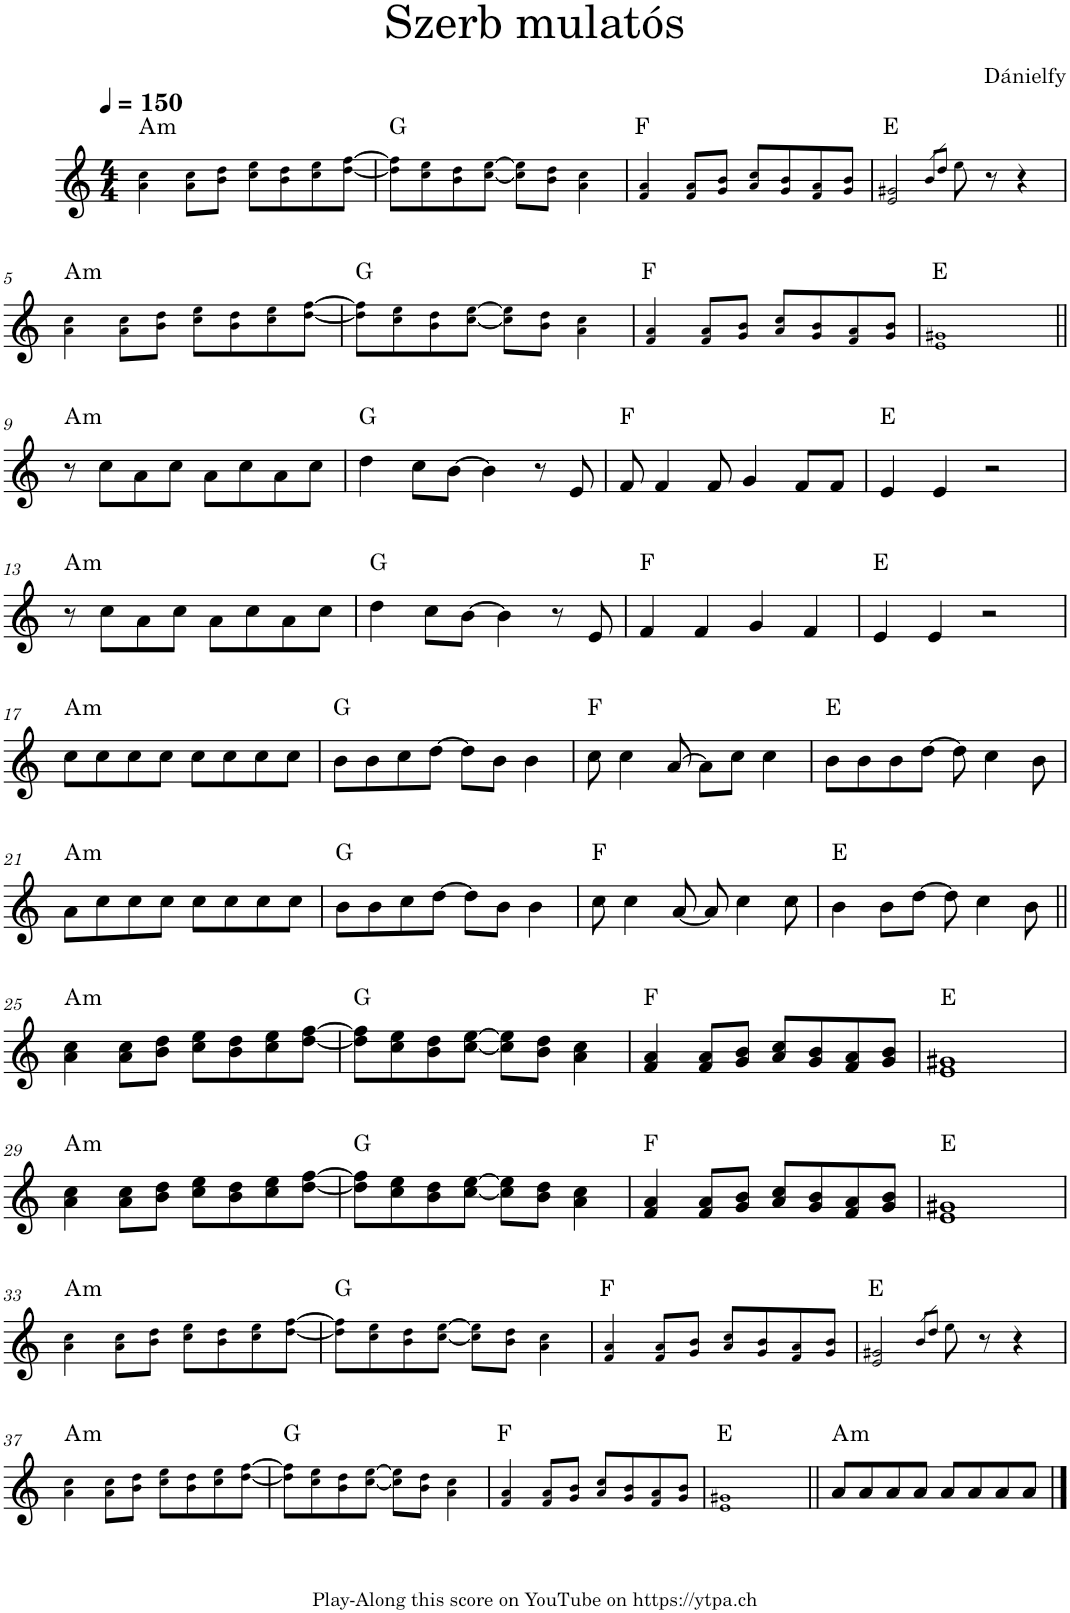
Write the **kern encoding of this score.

**kern	**harte
*part1	*part1
*staff1	*
*I"Piano	*
*I'Pno.	*
*clefG2	*
*k[]	*
*M4/4	*
*MM150	*
=1	=1
!	!LO:H:kt=m
4a!\ 4cc!\	A:min
8a!\ 8cc!\L	.
8b!\ 8dd!\J	.
8cc!\ 8ee!\L	.
8b!\ 8dd!\	.
8cc!\ 8ee!\	.
[8dd!\ [8ff!\J	.
=2	=2
8dd!\] 8ff!\]L	G:maj
8cc!\ 8ee!\	.
8b!\ 8dd!\	.
[8cc!\ [8ee!\J	.
8cc!\] 8ee!\]L	.
8b!\ 8dd!\J	.
4a!\ 4cc!\	.
=3	=3
4f!/ 4a!/	F:maj
8f!/ 8a!/L	.
8g!/ 8b!/J	.
8a!/ 8cc!/L	.
8g!/ 8b!/	.
8f!/ 8a!/	.
8g!/ 8b!/J	.
=4	=4
2e!/ 2g#X!/	E:maj
8qb/L	.
8qdd/J	.
8ee!\	.
8r	.
4r	.
!!LO:LB:g=z
=5	=5
!	!LO:H:kt=m
4a!\ 4cc!\	A:min
8a!\ 8cc!\L	.
8b!\ 8dd!\J	.
8cc!\ 8ee!\L	.
8b!\ 8dd!\	.
8cc!\ 8ee!\	.
[8dd!\ [8ff!\J	.
=6	=6
8dd!\] 8ff!\]L	G:maj
8cc!\ 8ee!\	.
8b!\ 8dd!\	.
[8cc!\ [8ee!\J	.
8cc!\] 8ee!\]L	.
8b!\ 8dd!\J	.
4a!\ 4cc!\	.
=7	=7
4f!/ 4a!/	F:maj
8f!/ 8a!/L	.
8g!/ 8b!/J	.
8a!/ 8cc!/L	.
8g!/ 8b!/	.
8f!/ 8a!/	.
8g!/ 8b!/J	.
=8	=8
1e! 1g#X!	E:maj
!!LO:LB:g=z
=9||	=9||
!	!LO:H:kt=m
8r	A:min
8cc\L	.
8a\	.
8cc\J	.
8a\L	.
8cc\	.
8a\	.
8cc\J	.
=10	=10
4dd\	G:maj
8cc\L	.
[8b\J	.
4b\]	.
8r	.
8e/	.
=11	=11
8f/	F:maj
4f/	.
8f/	.
4g/	.
8f/L	.
8f/J	.
=12	=12
4e/	E:maj
4e/	.
2r	.
!!LO:LB:g=z
=13	=13
!	!LO:H:kt=m
8r	A:min
8cc\L	.
8a\	.
8cc\J	.
8a\L	.
8cc\	.
8a\	.
8cc\J	.
=14	=14
4dd\	G:maj
8cc\L	.
[8b\J	.
4b\]	.
8r	.
8e/	.
=15	=15
4f/	F:maj
4f/	.
4g/	.
4f/	.
=16	=16
4e/	E:maj
4e/	.
2r	.
!!LO:LB:g=z
=17	=17
!	!LO:H:kt=m
8cc\L	A:min
8cc\	.
8cc\	.
8cc\J	.
8cc\L	.
8cc\	.
8cc\	.
8cc\J	.
=18	=18
8b\L	G:maj
8b\	.
8cc\	.
[8dd\J	.
8dd\L]	.
8b\J	.
4b\	.
=19	=19
8cc\	F:maj
4cc\	.
[8a/	.
8a\L]	.
8cc\J	.
4cc\	.
=20	=20
8b\L	E:maj
8b\	.
8b\	.
[8dd\J	.
8dd\]	.
4cc\	.
8b\	.
!!LO:LB:g=z
=21	=21
!	!LO:H:kt=m
8a\L	A:min
8cc\	.
8cc\	.
8cc\J	.
8cc\L	.
8cc\	.
8cc\	.
8cc\J	.
=22	=22
8b\L	G:maj
8b\	.
8cc\	.
[8dd\J	.
8dd\L]	.
8b\J	.
4b\	.
=23	=23
8cc\	F:maj
4cc\	.
[8a/	.
8a/]	.
4cc\	.
8cc\	.
=24	=24
4b\	E:maj
8b\L	.
[8dd\J	.
8dd\]	.
4cc\	.
8b\	.
!!LO:LB:g=z
=25||	=25||
!	!LO:H:kt=m
4a\ 4cc\	A:min
8a\ 8cc\L	.
8b\ 8dd\J	.
8cc\ 8ee\L	.
8b\ 8dd\	.
8cc\ 8ee\	.
[8dd\ [8ff\J	.
=26	=26
8dd\] 8ff\]L	G:maj
8cc\ 8ee\	.
8b\ 8dd\	.
[8cc\ [8ee\J	.
8cc\] 8ee\]L	.
8b\ 8dd\J	.
4a\ 4cc\	.
=27	=27
4f/ 4a/	F:maj
8f/ 8a/L	.
8g/ 8b/J	.
8a/ 8cc/L	.
8g/ 8b/	.
8f/ 8a/	.
8g/ 8b/J	.
=28	=28
1e 1g#X	E:maj
!!LO:LB:g=z
=29	=29
!	!LO:H:kt=m
4a\ 4cc\	A:min
8a\ 8cc\L	.
8b\ 8dd\J	.
8cc\ 8ee\L	.
8b\ 8dd\	.
8cc\ 8ee\	.
[8dd\ [8ff\J	.
=30	=30
8dd\] 8ff\]L	G:maj
8cc\ 8ee\	.
8b\ 8dd\	.
[8cc\ [8ee\J	.
8cc\] 8ee\]L	.
8b\ 8dd\J	.
4a\ 4cc\	.
=31	=31
4f/ 4a/	F:maj
8f/ 8a/L	.
8g/ 8b/J	.
8a/ 8cc/L	.
8g/ 8b/	.
8f/ 8a/	.
8g/ 8b/J	.
=32	=32
1e 1g#X	E:maj
!!LO:LB:g=z
=33	=33
!	!LO:H:kt=m
4a!\ 4cc!\	A:min
8a!\ 8cc!\L	.
8b!\ 8dd!\J	.
8cc!\ 8ee!\L	.
8b!\ 8dd!\	.
8cc!\ 8ee!\	.
[8dd!\ [8ff!\J	.
=34	=34
8dd!\] 8ff!\]L	G:maj
8cc!\ 8ee!\	.
8b!\ 8dd!\	.
[8cc!\ [8ee!\J	.
8cc!\] 8ee!\]L	.
8b!\ 8dd!\J	.
4a!\ 4cc!\	.
=35	=35
4f!/ 4a!/	F:maj
8f!/ 8a!/L	.
8g!/ 8b!/J	.
8a!/ 8cc!/L	.
8g!/ 8b!/	.
8f!/ 8a!/	.
8g!/ 8b!/J	.
=36	=36
2e!/ 2g#X!/	E:maj
8qb/L	.
8qdd/J	.
8ee!\	.
8r	.
4r	.
!!LO:LB:g=z
=37	=37
!	!LO:H:kt=m
4a!\ 4cc!\	A:min
8a!\ 8cc!\L	.
8b!\ 8dd!\J	.
8cc!\ 8ee!\L	.
8b!\ 8dd!\	.
8cc!\ 8ee!\	.
[8dd!\ [8ff!\J	.
=38	=38
8dd!\] 8ff!\]L	G:maj
8cc!\ 8ee!\	.
8b!\ 8dd!\	.
[8cc!\ [8ee!\J	.
8cc!\] 8ee!\]L	.
8b!\ 8dd!\J	.
4a!\ 4cc!\	.
=39	=39
4f!/ 4a!/	F:maj
8f!/ 8a!/L	.
8g!/ 8b!/J	.
8a!/ 8cc!/L	.
8g!/ 8b!/	.
8f!/ 8a!/	.
8g!/ 8b!/J	.
=40	=40
1e! 1g#X!	E:maj
=41||	=41||
!	!LO:H:kt=m
8a/L	A:min
8a/	.
8a/	.
8a/J	.
8a/L	.
8a/	.
8a/	.
8a/J	.
==	==
*-	*-
